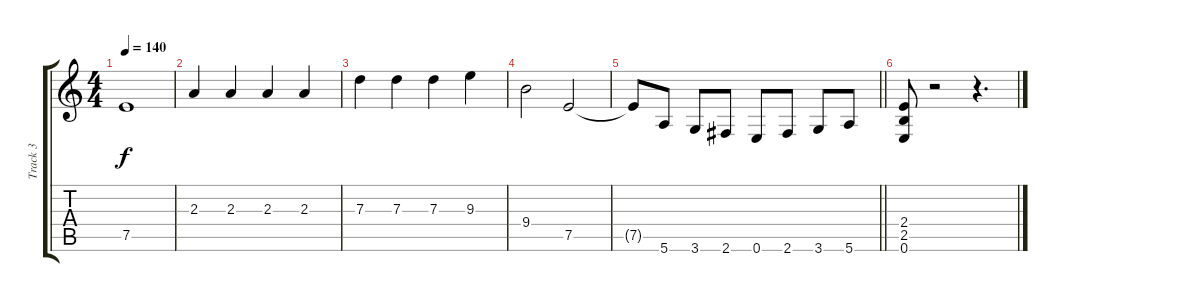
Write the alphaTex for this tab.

\track ("Track 3" "Track 3") {instrument overdrivenguitar}
\staff {score tabs}
\tuning (E4 B3 G3 D3 A2 E2) {hide}
\ts (4 4)
\tempo 140
\clef g2
\ks c
7.5{t}.1{dy f} |
2.3.4 2.3.4 2.3.4 2.3.4 |
7.3.4 7.3.4 7.3.4 9.3.4 |
9.4.2 7.5.2 |
\barLineRight lightlight
7.5{t}.8 5.6.8 3.6.8 2.6.8 0.6.8 2.6.8 3.6.8 5.6.8 |
(2.4 2.5 0.6).8 r.2 r.4{d}
